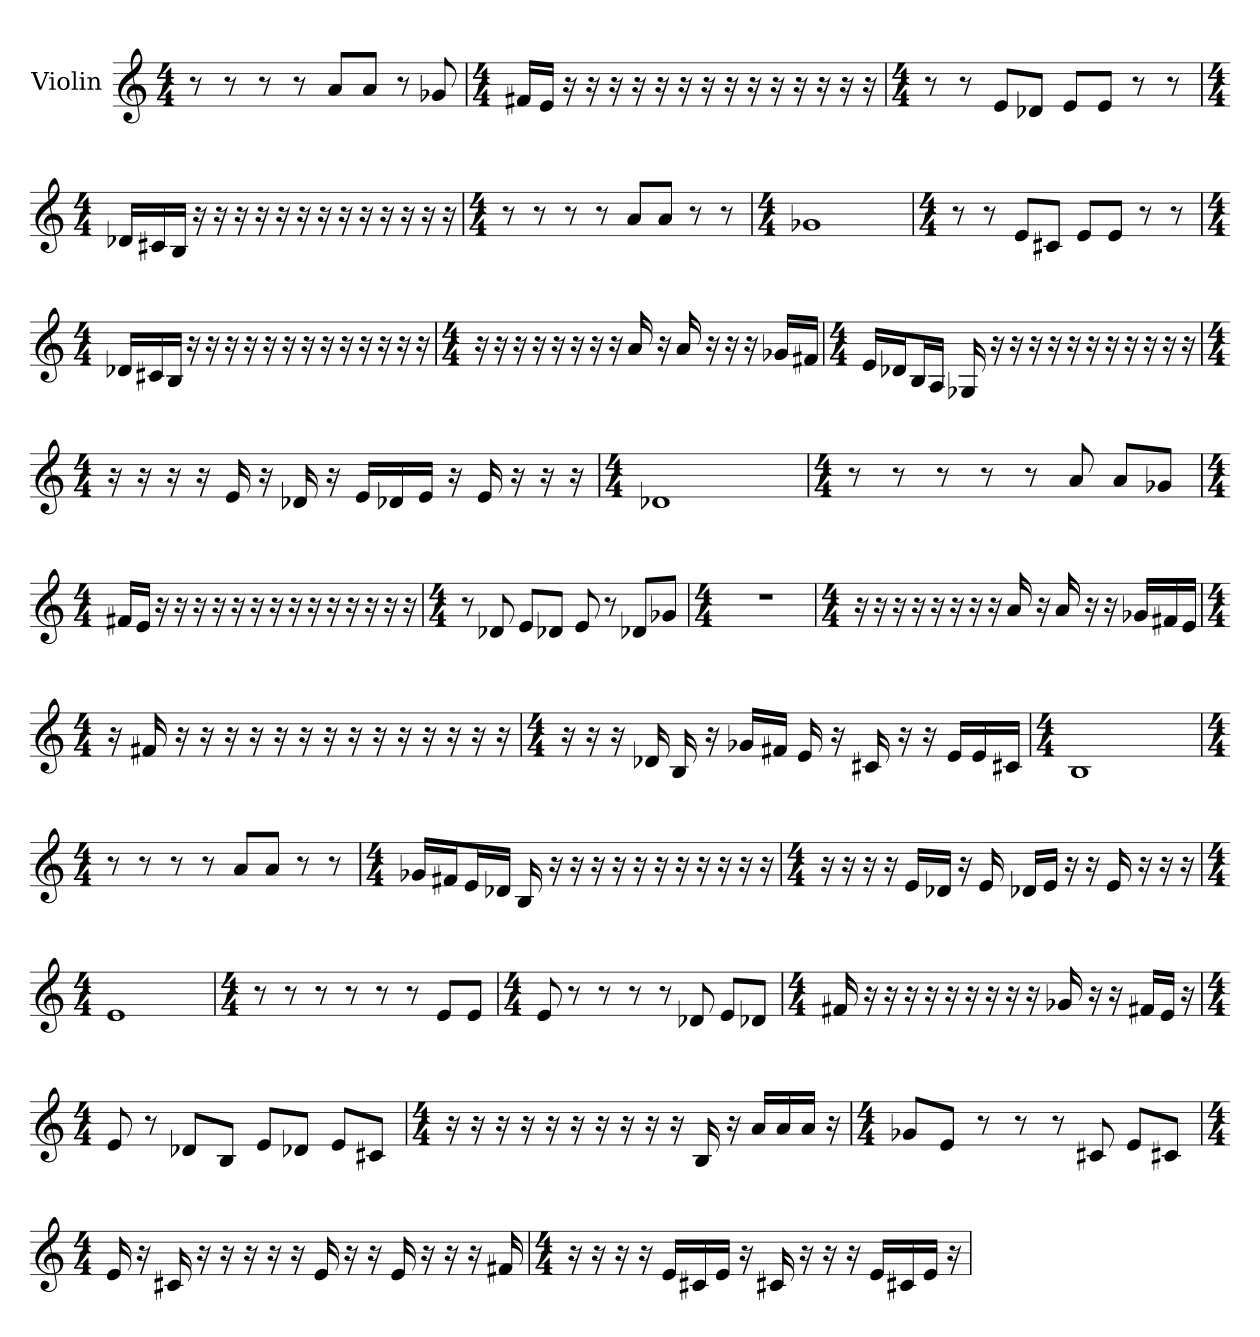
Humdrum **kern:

**kern
*part1
*staff1
*I"Violin
*I'Vln
*M4/4
=
8r
8r
8r
8r
8aL
8aJ
8r
8g-X
=
*M4/4
16f#XLL
16eJJ
16r
16r
16r
16r
16r
16r
16r
16r
16r
16r
16r
16r
16r
16r
=
*M4/4
8r
8r
8eL
8d-XJ
8eL
8eJ
8r
8r
=
*M4/4
16d-XLL
16c#X
16BJJ
16r
16r
16r
16r
16r
16r
16r
16r
16r
16r
16r
16r
16r
=
*M4/4
8r
8r
8r
8r
8aL
8aJ
8r
8r
=
*M4/4
1g-X
=
*M4/4
8r
8r
8eL
8c#XJ
8eL
8eJ
8r
8r
=
*M4/4
16d-XLL
16c#X
16BJJ
16r
16r
16r
16r
16r
16r
16r
16r
16r
16r
16r
16r
16r
=
*M4/4
16r
16r
16r
16r
16r
16r
16r
16r
16a
16r
16a
16r
16r
16r
16g-XLL
16f#XJJ
=
*M4/4
16eLL
16d-XJ
16BL
16AJJ
16G-X
16r
16r
16r
16r
16r
16r
16r
16r
16r
16r
16r
=
*M4/4
16r
16r
16r
16r
16e
16r
16d-X
16r
16eLL
16d-X
16eJJ
16r
16e
16r
16r
16r
=
*M4/4
1d-X
=
*M4/4
8r
8r
8r
8r
8r
8a
8aL
8g-XJ
=
*M4/4
16f#XLL
16eJJ
16r
16r
16r
16r
16r
16r
16r
16r
16r
16r
16r
16r
16r
16r
=
*M4/4
8r
8d-X
8eL
8d-XJ
8e
8r
8d-XL
8g-XJ
=
*M4/4
1r
=
*M4/4
16r
16r
16r
16r
16r
16r
16r
16r
16a
16r
16a
16r
16r
16g-XLL
16f#X
16eJJ
=
*M4/4
16r
16f#X
16r
16r
16r
16r
16r
16r
16r
16r
16r
16r
16r
16r
16r
16r
=
*M4/4
16r
16r
16r
16d-X
16B
16r
16g-XLL
16f#XJJ
16e
16r
16c#X
16r
16r
16eLL
16e
16c#XJJ
=
*M4/4
1B
=
*M4/4
8r
8r
8r
8r
8aL
8aJ
8r
8r
=
*M4/4
16g-XLL
16f#XJ
16eL
16d-XJJ
16B
16r
16r
16r
16r
16r
16r
16r
16r
16r
16r
16r
=
*M4/4
16r
16r
16r
16r
16eLL
16d-XJJ
16r
16e
16d-XLL
16eJJ
16r
16r
16e
16r
16r
16r
=
*M4/4
1e
=
*M4/4
8r
8r
8r
8r
8r
8r
8eL
8eJ
=
*M4/4
8e
8r
8r
8r
8r
8d-X
8eL
8d-XJ
=
*M4/4
16f#X
16r
16r
16r
16r
16r
16r
16r
16r
16r
16g-X
16r
16r
16f#XLL
16eJJ
16r
=
*M4/4
8e
8r
8d-XL
8BJ
8eL
8d-XJ
8eL
8c#XJ
=
*M4/4
16r
16r
16r
16r
16r
16r
16r
16r
16r
16r
16B
16r
16aLL
16a
16aJJ
16r
=
*M4/4
8g-XL
8eJ
8r
8r
8r
8c#X
8eL
8c#XJ
=
*M4/4
16e
16r
16c#X
16r
16r
16r
16r
16r
16e
16r
16r
16e
16r
16r
16r
16f#X
=
*M4/4
16r
16r
16r
16r
16eLL
16c#X
16eJJ
16r
16c#X
16r
16r
16r
16eLL
16c#X
16eJJ
16r
=
*-
